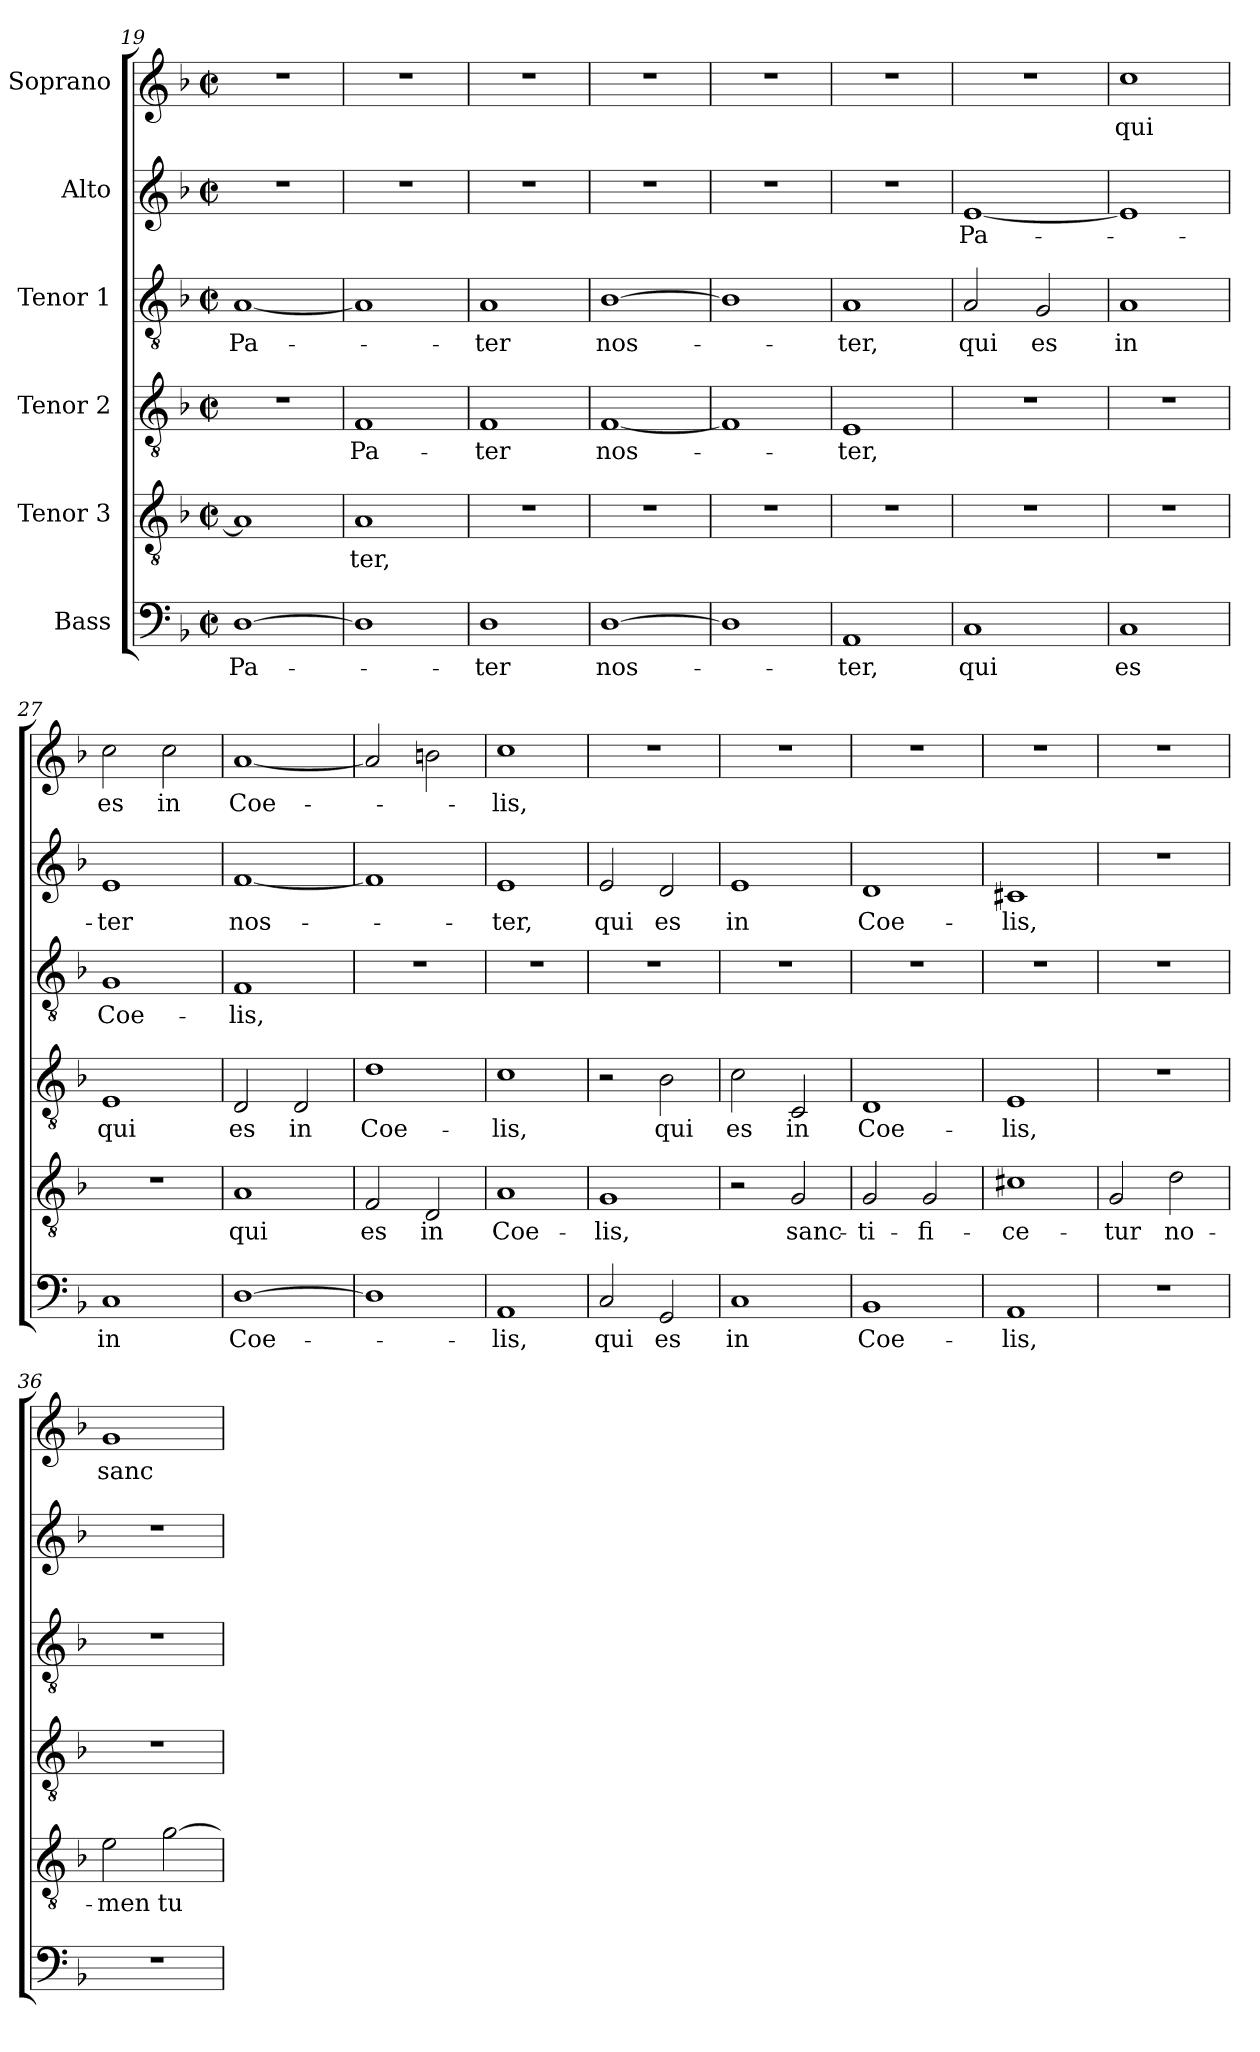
**kern	**text	**kern	**text	**kern	**text	**kern	**text	**kern	**text	**kern	**text
*part6	*part6	*part5	*part5	*part4	*part4	*part3	*part3	*part2	*part2	*part1	*part1
*staff6	*staff6	*staff5	*staff5	*staff4	*staff4	*staff3	*staff3	*staff2	*staff2	*staff1	*staff1
*I"Bass	*	*I"Tenor 3	*	*I"Tenor 2	*	*I"Tenor 1	*	*I"Alto	*	*I"Soprano	*
!!LO:LB:g=z
*clefF4	*	*clefGv2	*	*clefGv2	*	*clefGv2	*	*clefG2	*	*clefG2	*
*k[b-]	*	*k[b-]	*	*k[b-]	*	*k[b-]	*	*k[b-]	*	*k[b-]	*
*F:	*	*F:	*	*F:	*	*F:	*	*F:	*	*F:	*
*M2/2	*	*M2/2	*	*M2/2	*	*M2/2	*	*M2/2	*	*M2/2	*
*met(c|)	*	*met(c|)	*	*met(c|)	*	*met(c|)	*	*met(c|)	*	*met(c|)	*
=19	=19	=19	=19	=19	=19	=19	=19	=19	=19	=19	=19
[1D	Pa-	1A]	.	1r	.	[1A	Pa-	1r	.	1r	.
=20	=20	=20	=20	=20	=20	=20	=20	=20	=20	=20	=20
1D]	.	1A	-ter,	1F	Pa-	1A]	.	1r	.	1r	.
=21	=21	=21	=21	=21	=21	=21	=21	=21	=21	=21	=21
1D	-ter	1r	.	1F	-ter	1A	-ter	1r	.	1r	.
=22	=22	=22	=22	=22	=22	=22	=22	=22	=22	=22	=22
[1D	nos-	1r	.	[1F	nos-	[1B-	nos-	1r	.	1r	.
=23	=23	=23	=23	=23	=23	=23	=23	=23	=23	=23	=23
1D]	.	1r	.	1F]	.	1B-]	.	1r	.	1r	.
=24	=24	=24	=24	=24	=24	=24	=24	=24	=24	=24	=24
1AA	-ter,	1r	.	1E	-ter,	1A	-ter,	1r	.	1r	.
=25	=25	=25	=25	=25	=25	=25	=25	=25	=25	=25	=25
1C	qui	1r	.	1r	.	2A/	qui	[1e	Pa-	1r	.
.	.	.	.	.	.	2G/	es	.	.	.	.
=26	=26	=26	=26	=26	=26	=26	=26	=26	=26	=26	=26
1C	es	1r	.	1r	.	1A	in	1e]	.	1cc	qui
=27	=27	=27	=27	=27	=27	=27	=27	=27	=27	=27	=27
1C	in	1r	.	1E	qui	1G	Coe-	1e	-ter	2cc\	es
.	.	.	.	.	.	.	.	.	.	2cc\	in
!!LO:PB:g=z
=28	=28	=28	=28	=28	=28	=28	=28	=28	=28	=28	=28
[1D	Coe-	1A	qui	2D/	es	1F	-lis,	[1f	nos-	[1a	Coe-
.	.	.	.	2D/	in	.	.	.	.	.	.
=29	=29	=29	=29	=29	=29	=29	=29	=29	=29	=29	=29
1D]	.	2F/	es	1d	Coe-	1r	.	1f]	.	2a/]	.
.	.	2D/	in	.	.	.	.	.	.	2bn\	.
=30	=30	=30	=30	=30	=30	=30	=30	=30	=30	=30	=30
1AA	-lis,	1A	Coe-	1c	-lis,	1r	.	1e	-ter,	1cc	-lis,
=31	=31	=31	=31	=31	=31	=31	=31	=31	=31	=31	=31
2C/	qui	1G	-lis,	2r	.	1r	.	2e/	qui	1r	.
2GG/	es	.	.	2B-\	qui	.	.	2d/	es	.	.
=32	=32	=32	=32	=32	=32	=32	=32	=32	=32	=32	=32
1C	in	2r	.	2c\	es	1r	.	1e	in	1r	.
.	.	2G/	sanc-	2C/	in	.	.	.	.	.	.
=33	=33	=33	=33	=33	=33	=33	=33	=33	=33	=33	=33
1BB-	Coe-	2G/	-ti-	1D	Coe-	1r	.	1d	Coe-	1r	.
.	.	2G/	-fi-	.	.	.	.	.	.	.	.
=34	=34	=34	=34	=34	=34	=34	=34	=34	=34	=34	=34
1AA	-lis,	1c#X	-ce-	1E	-lis,	1r	.	1c#X	-lis,	1r	.
=35	=35	=35	=35	=35	=35	=35	=35	=35	=35	=35	=35
1r	.	2G/	-tur	1r	.	1r	.	1r	.	1r	.
.	.	2d\	no-	.	.	.	.	.	.	.	.
=36	=36	=36	=36	=36	=36	=36	=36	=36	=36	=36	=36
1r	.	2e\	-men	1r	.	1r	.	1r	.	1g	sanc-
.	.	[2g\	tu-	.	.	.	.	.	.	.	.
=	=	=	=	=	=	=	=	=	=	=	=
*-	*-	*-	*-	*-	*-	*-	*-	*-	*-	*-	*-
